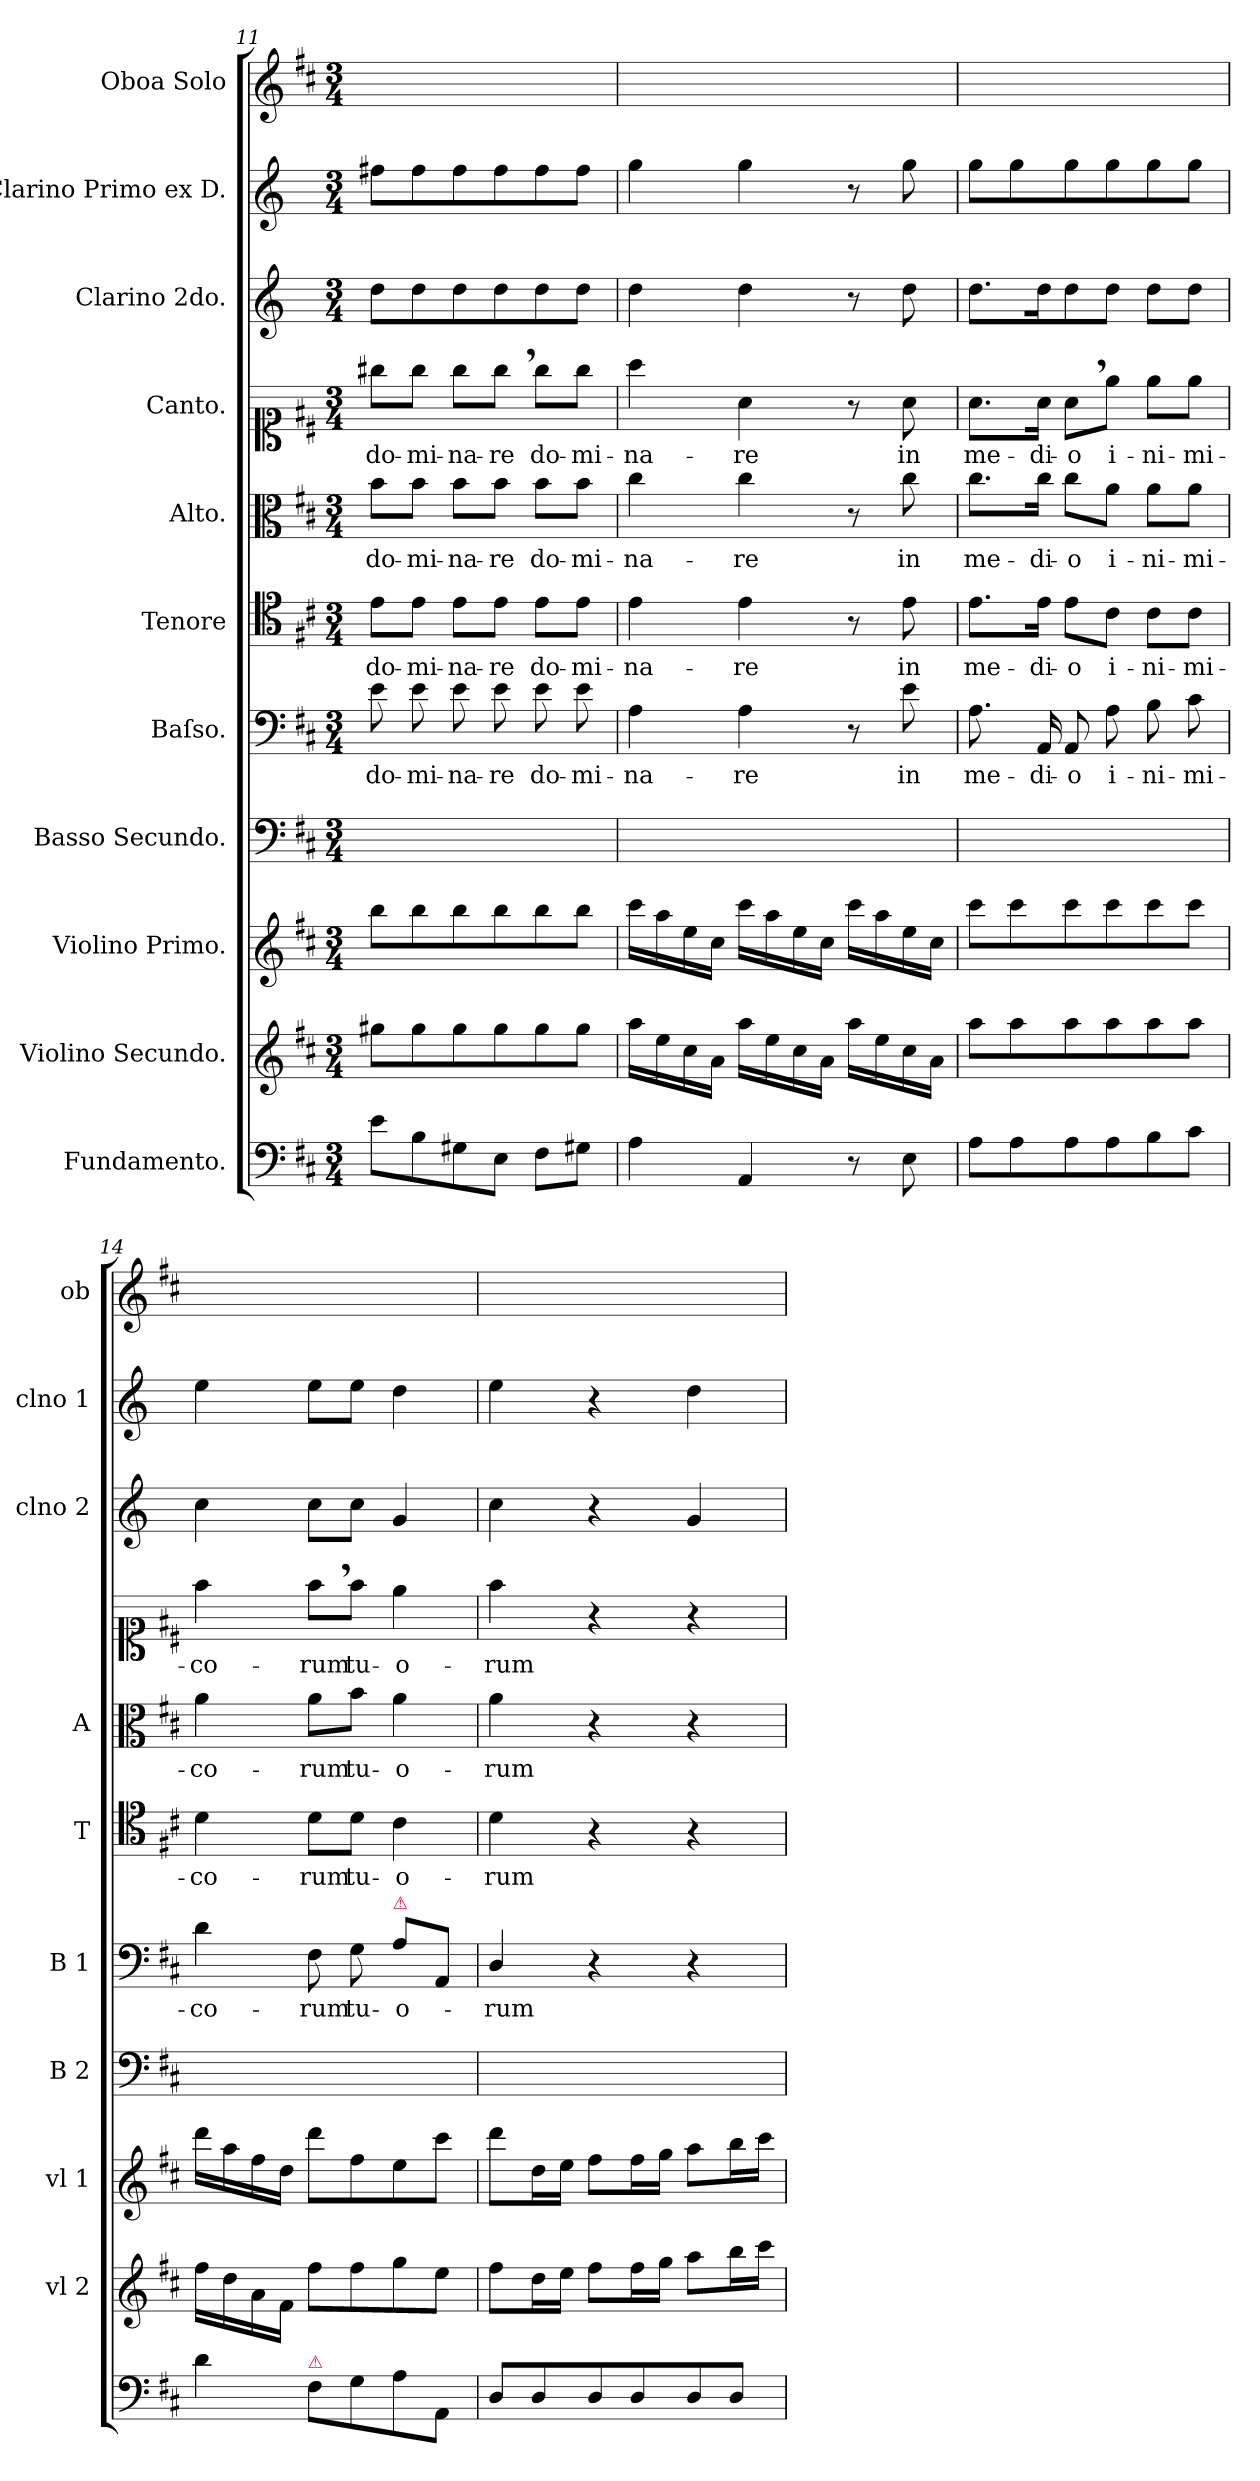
**kern	**kern	**kern	**kern	**kern	**text	**kern	**text	**kern	**text	**kern	**text	**kern	**kern	**kern
*part11	*part10	*part9	*part8	*part7	*part7	*part6	*part6	*part5	*part5	*part4	*part4	*part3	*part2	*part1
*staff11	*staff10	*staff9	*staff8	*staff7	*staff7	*staff6	*staff6	*staff5	*staff5	*staff4	*staff4	*staff3	*staff2	*staff1
*I"Fundamento.	*I"Violino Secundo.	*I"Violino Primo.	*I"Basso Secundo.	*I"Baſso.	*	*I"Tenore	*	*I"Alto.	*	*I"Canto.	*	*I"Clarino 2do.	*I"Clarino Primo ex D.	*I"Oboa Solo
*	*I'vl 2	*I'vl 1	*I'B 2	*I'B 1	*	*I'T	*	*I'A	*	*	*	*I'clno 2	*I'clno 1	*I'ob
*clefF4	*clefG2	*clefG2	*clefF4	*clefF4	*	*clefC4	*	*clefC3	*	*clefC1	*	*clefG2	*clefG2	*clefG2
*	*	*	*	*	*	*	*	*	*	*	*	*ITrd-1c-2	*ITrd-1c-2	*
*k[f#c#]	*k[f#c#]	*k[f#c#]	*k[f#c#]	*k[f#c#]	*	*k[f#c#]	*	*k[f#c#]	*	*k[f#c#]	*	*k[f#c#]	*k[f#c#]	*k[f#c#]
*D:	*D:	*D:	*D:	*D:	*	*D:	*	*D:	*	*D:	*	*	*	*D:
*M3/4	*M3/4	*M3/4	*M3/4	*M3/4	*	*M3/4	*	*M3/4	*	*M3/4	*	*M3/4	*M3/4	*M3/4
=11	=11	=11	=11	=11	=11	=11	=11	=11	=11	=11	=11	=11	=11	=11
8e\L	8gg#X\L	8bb\L	2.ryy	8e\	do-	8e\L	do-	8b\L	do-	8gg#X\L	do-	8ee\L	8gg#X\L	2.ryy
8B\	8gg#\	8bb\	.	8e\	-mi-	8e\J	-mi-	8b\J	-mi-	8gg#\J	-mi-	8ee\	8gg#\	.
8G#X\	8gg#\	8bb\	.	8e\	-na-	8e\L	-na-	8b\L	-na-	8gg#\L	-na-	8ee\	8gg#\	.
8E\J	8gg#\	8bb\	.	8e\	-re	8e\J	-re	8b\J	-re	8gg#,\J	-re	8ee\	8gg#\	.
!	!	!	!	!	!LO:LY:i	!	!LO:LY:i	!	!LO:LY:i	!	!LO:LY:i	!	!	!
8F#\L	8gg#\	8bb\	.	8e\	do-	8e\L	do-	8b\L	do-	8gg#\L	do-	8ee\	8gg#\	.
!	!	!	!	!	!LO:LY:i	!	!LO:LY:i	!	!LO:LY:i	!	!LO:LY:i	!	!	!
8G#X\J	8gg#\J	8bb\J	.	8e\	-mi-	8e\J	-mi-	8b\J	-mi-	8gg#\J	-mi-	8ee\J	8gg#\J	.
=12	=12	=12	=12	=12	=12	=12	=12	=12	=12	=12	=12	=12	=12	=12
!	!	!	!	!	!LO:LY:i	!	!LO:LY:i	!	!LO:LY:i	!	!LO:LY:i	!	!	!
4A\	16aa\LL	16ccc#\LL	2.ryy	4A\	-na-	4e\	-na-	4cc#\	-na-	4aa\	-na-	4ee\	4aa\	2.ryy
.	16ee\	16aa\	.	.	.	.	.	.	.	.	.	.	.	.
.	16cc#\	16ee\	.	.	.	.	.	.	.	.	.	.	.	.
.	16a\JJ	16cc#\JJ	.	.	.	.	.	.	.	.	.	.	.	.
!	!	!	!	!	!LO:LY:i	!	!LO:LY:i	!	!LO:LY:i	!	!LO:LY:i	!	!	!
4AA/	16aa\LL	16ccc#\LL	.	4A\	-re	4e\	-re	4cc#\	-re	4a\	-re	4ee\	4aa\	.
.	16ee\	16aa\	.	.	.	.	.	.	.	.	.	.	.	.
.	16cc#\	16ee\	.	.	.	.	.	.	.	.	.	.	.	.
.	16a\JJ	16cc#\JJ	.	.	.	.	.	.	.	.	.	.	.	.
8r	16aa\LL	16ccc#\LL	.	8r	.	8r	.	8r	.	8r	.	8r	8r	.
.	16ee\	16aa\	.	.	.	.	.	.	.	.	.	.	.	.
8E\	16cc#\	16ee\	.	8e\	in	8e\	in	8cc#\	in	8a\	in	8ee\	8aa\	.
.	16a\JJ	16cc#\JJ	.	.	.	.	.	.	.	.	.	.	.	.
=13	=13	=13	=13	=13	=13	=13	=13	=13	=13	=13	=13	=13	=13	=13
8A\L	8aa\L	8ccc#\L	2.ryy	8.A\	me-	8.e\L	me-	8.cc#\L	me-	8.a\L	me-	8.ee\L	8aa\L	2.ryy
8A\	8aa\	8ccc#\	.	.	.	.	.	.	.	.	.	.	8aa\	.
.	.	.	.	16AA/	-di-	16e\Jk	-di-	16cc#\Jk	-di-	16a\Jk	-di-	16ee\K	.	.
8A\	8aa\	8ccc#\	.	8AA/	-o	8e\L	-o	8cc#\L	-o	8a,\L	-o	8ee\	8aa\	.
8A\	8aa\	8ccc#\	.	8A\	i-	8c#\J	i-	8a\J	i-	8ee\J	i-	8ee\J	8aa\	.
8B\	8aa\	8ccc#\	.	8B\	-ni-	8c#\L	-ni-	8a\L	-ni-	8ee\L	-ni-	8ee\L	8aa\	.
8c#\J	8aa\J	8ccc#\J	.	8c#\	-mi-	8c#\J	-mi-	8a\J	-mi-	8ee\J	-mi-	8ee\J	8aa\J	.
=14	=14	=14	=14	=14	=14	=14	=14	=14	=14	=14	=14	=14	=14	=14
4d\	16ff#\LL	16ddd\LL	2.ryy	4d\	-co-	4d\	-co-	4a\	-co-	4ff#\	-co-	4dd\	4ff#\	2.ryy
.	16dd\	16aa\	.	.	.	.	.	.	.	.	.	.	.	.
.	16a\	16ff#\	.	.	.	.	.	.	.	.	.	.	.	.
.	16f#\JJ	16dd\JJ	.	.	.	.	.	.	.	.	.	.	.	.
!LO:TX:a:color=crimson:t=⚠	!	!	!	!	!	!	!	!	!	!	!	!	!	!
8F#\L	8ff#\L	8ddd\L	.	8F#\	-rum	8d\L	-rum	8a\L	-rum	8ff#,\L	-rum	8dd\L	8ff#\L	.
8G\	8ff#\	8ff#\	.	8G\	tu-	8d\J	tu-	8b\J	tu-	8ff#\J	tu-	8dd\J	8ff#\J	.
!	!	!	!	!LO:TX:a:color=crimson:t=⚠	!	!	!	!	!	!	!	!	!	!
8A\	8gg\	8ee\	.	8A\L	-o-	4c#\	-o-	4a\	-o-	4ee\	-o-	4a/	4ee\	.
8AA/J	8ee\J	8ccc#\J	.	8AA/J	.	.	.	.	.	.	.	.	.	.
=15	=15	=15	=15	=15	=15	=15	=15	=15	=15	=15	=15	=15	=15	=15
8D/L	8ff#\L	8ddd\L	2.ryy	4D/	-rum	4d\	-rum	4a\	-rum	4ff#\	-rum	4dd\	4ff#\	2.ryy
8D/	16dd\L	16dd\L	.	.	.	.	.	.	.	.	.	.	.	.
.	16ee\JJ	16ee\JJ	.	.	.	.	.	.	.	.	.	.	.	.
8D/	8ff#\L	8ff#\L	.	4r	.	4r	.	4r	.	4r	.	4r	4r	.
8D/	16ff#\L	16ff#\L	.	.	.	.	.	.	.	.	.	.	.	.
.	16gg\JJ	16gg\JJ	.	.	.	.	.	.	.	.	.	.	.	.
8D/	8aa\L	8aa\L	.	4r	.	4r	.	4r	.	4r	.	4a/	4ee\	.
8D/J	16bb\L	16bb\L	.	.	.	.	.	.	.	.	.	.	.	.
.	16ccc#\JJ	16ccc#\JJ	.	.	.	.	.	.	.	.	.	.	.	.
=	=	=	=	=	=	=	=	=	=	=	=	=	=	=
*-	*-	*-	*-	*-	*-	*-	*-	*-	*-	*-	*-	*-	*-	*-
